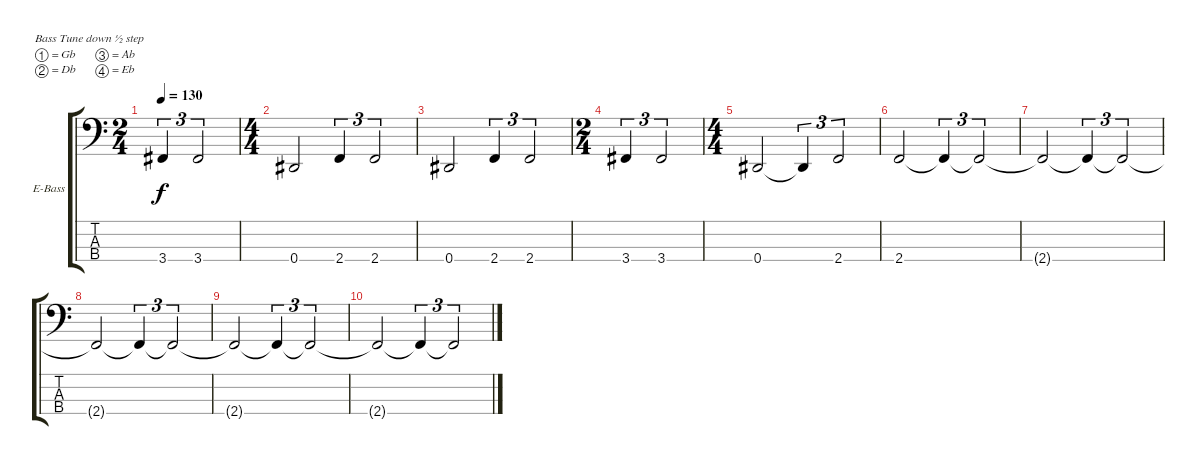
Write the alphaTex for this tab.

\bracketExtendMode groupsimilarinstruments
\firstSystemTrackNameOrientation horizontal
\otherSystemsTrackNameOrientation horizontal
\track ("Bass Guitar" "E-Bass") {instrument electricbasspick}
\staff {score tabs}
\tuning (Gb2 Db2 Ab1 Eb1)
\ts (2 4)
\tempo 130
\clef f4
\ks c
3.4.4{tu (3 2) dy f} 3.4.2{tu (3 2)} |
\ts (4 4)
0.4.2 2.4.4{tu (3 2)} 2.4.2{tu (3 2)} |
0.4.2 2.4.4{tu (3 2)} 2.4.2{tu (3 2)} |
\ts (2 4)
3.4.4{tu (3 2)} 3.4.2{tu (3 2)} |
\ts (4 4)
0.4.2 0.4{t}.4{tu (3 2)} 2.4.2{tu (3 2)} |
2.4.2 2.4{t}.4{tu (3 2)} 2.4{t}.2{tu (3 2)} |
2.4{t}.2 2.4{t}.4{tu (3 2)} 2.4{t}.2{tu (3 2)} |
2.4{t}.2 2.4{t}.4{tu (3 2)} 2.4{t}.2{tu (3 2)} |
2.4{t}.2 2.4{t}.4{tu (3 2)} 2.4{t}.2{tu (3 2)} |
2.4{t}.2 2.4{t}.4{tu (3 2)} 2.4{t}.2{tu (3 2)}
